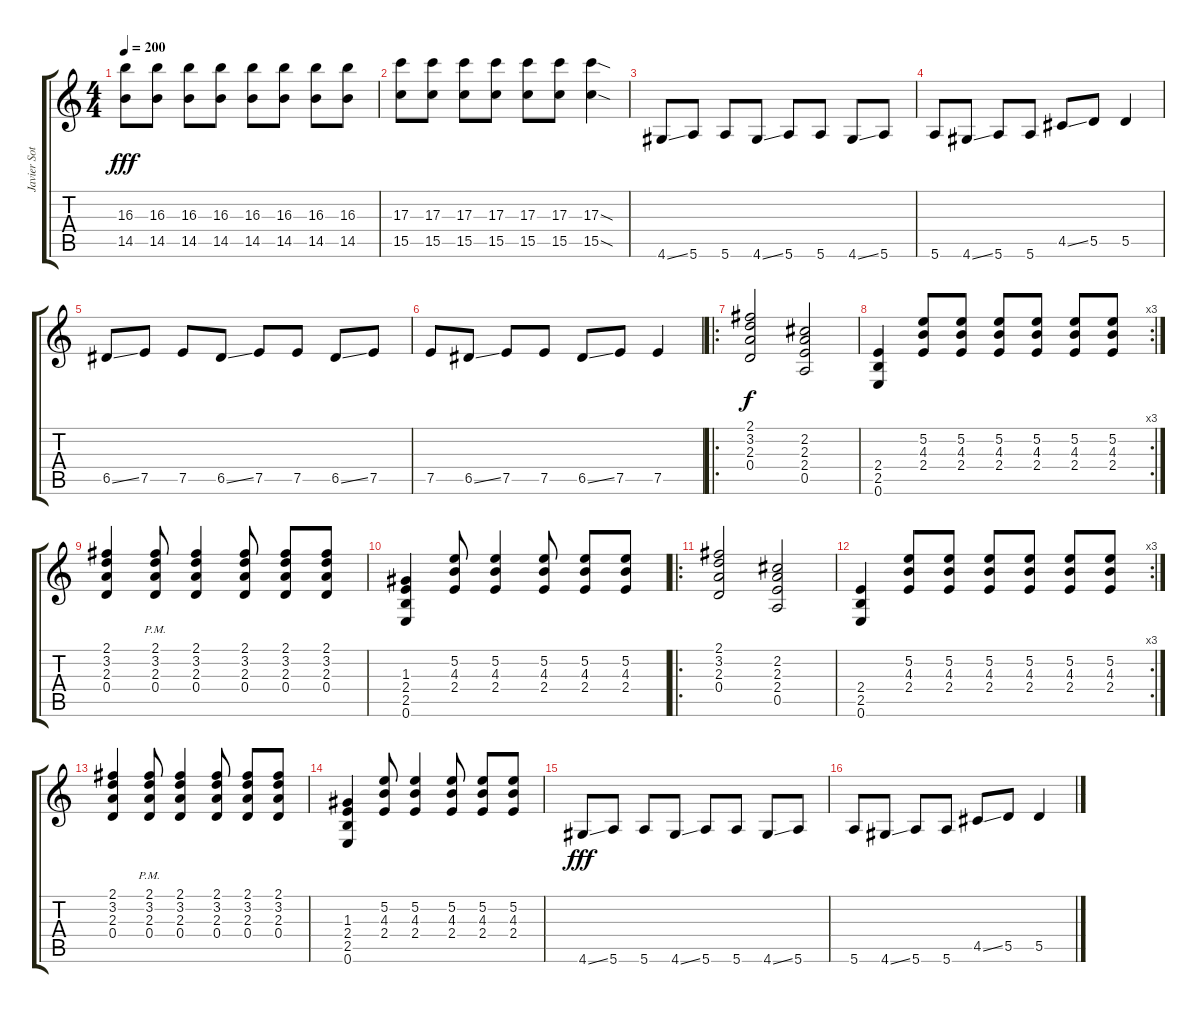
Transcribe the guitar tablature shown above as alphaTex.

\track ("Javier Soto - Guitarra solista" "Javier Sot") {instrument distortionguitar}
\staff {score tabs}
\tuning (E4 B3 G3 D3 A2 E2) {hide}
\ts (4 4)
\tempo 200
\clef g2
\ks c
(16.3 14.5).8{dy fff} (16.3 14.5).8 (16.3 14.5).8 (16.3 14.5).8 (16.3 14.5).8 (16.3 14.5).8 (16.3 14.5).8 (16.3 14.5).8 |
(17.3 15.5).8 (17.3 15.5).8 (17.3 15.5).8 (17.3 15.5).8 (17.3 15.5).8 (17.3 15.5).8 (17.3{sod} 15.5{sod}).4 |
4.6{ss}.8 5.6.8 5.6.8 4.6{ss}.8 5.6.8 5.6.8 4.6{ss}.8 5.6.8 |
5.6.8 4.6{ss}.8 5.6.8 5.6.8 4.5{ss}.8 5.5.8 5.5.4 |
6.5{ss}.8 7.5.8 7.5.8 6.5{ss}.8 7.5.8 7.5.8 6.5{ss}.8 7.5.8 |
7.5.8 6.5{ss}.8 7.5.8 7.5.8 6.5{ss}.8 7.5.8 7.5.4 |
\ro
(2.1 3.2 2.3 0.4).2{dy f} (2.2 2.3 2.4 0.5).2 |
\rc 3
(2.4 2.5 0.6).4 (5.2 4.3 2.4).8 (5.2 4.3 2.4).8 (5.2 4.3 2.4).8 (5.2 4.3 2.4).8 (5.2 4.3 2.4).8 (5.2 4.3 2.4).8 |
(2.1 3.2 2.3 0.4).4 (2.1{pm} 3.2{pm} 2.3{pm} 0.4{pm}).8 (2.1 3.2 2.3 0.4).4 (2.1 3.2 2.3 0.4).8 (2.1 3.2 2.3 0.4).8 (2.1 3.2 2.3 0.4).8 |
(1.3 2.4 2.5 0.6).4 (5.2 4.3 2.4).8 (5.2 4.3 2.4).4 (5.2 4.3 2.4).8 (5.2 4.3 2.4).8 (5.2 4.3 2.4).8 |
\ro
(2.1 3.2 2.3 0.4).2 (2.2 2.3 2.4 0.5).2 |
\rc 3
(2.4 2.5 0.6).4 (5.2 4.3 2.4).8 (5.2 4.3 2.4).8 (5.2 4.3 2.4).8 (5.2 4.3 2.4).8 (5.2 4.3 2.4).8 (5.2 4.3 2.4).8 |
(2.1 3.2 2.3 0.4).4 (2.1{pm} 3.2{pm} 2.3{pm} 0.4{pm}).8 (2.1 3.2 2.3 0.4).4 (2.1 3.2 2.3 0.4).8 (2.1 3.2 2.3 0.4).8 (2.1 3.2 2.3 0.4).8 |
(1.3 2.4 2.5 0.6).4 (5.2 4.3 2.4).8 (5.2 4.3 2.4).4 (5.2 4.3 2.4).8 (5.2 4.3 2.4).8 (5.2 4.3 2.4).8 |
4.6{ss}.8{dy fff} 5.6.8 5.6.8 4.6{ss}.8 5.6.8 5.6.8 4.6{ss}.8 5.6.8 |
5.6.8 4.6{ss}.8 5.6.8 5.6.8 4.5{ss}.8 5.5.8 5.5.4
